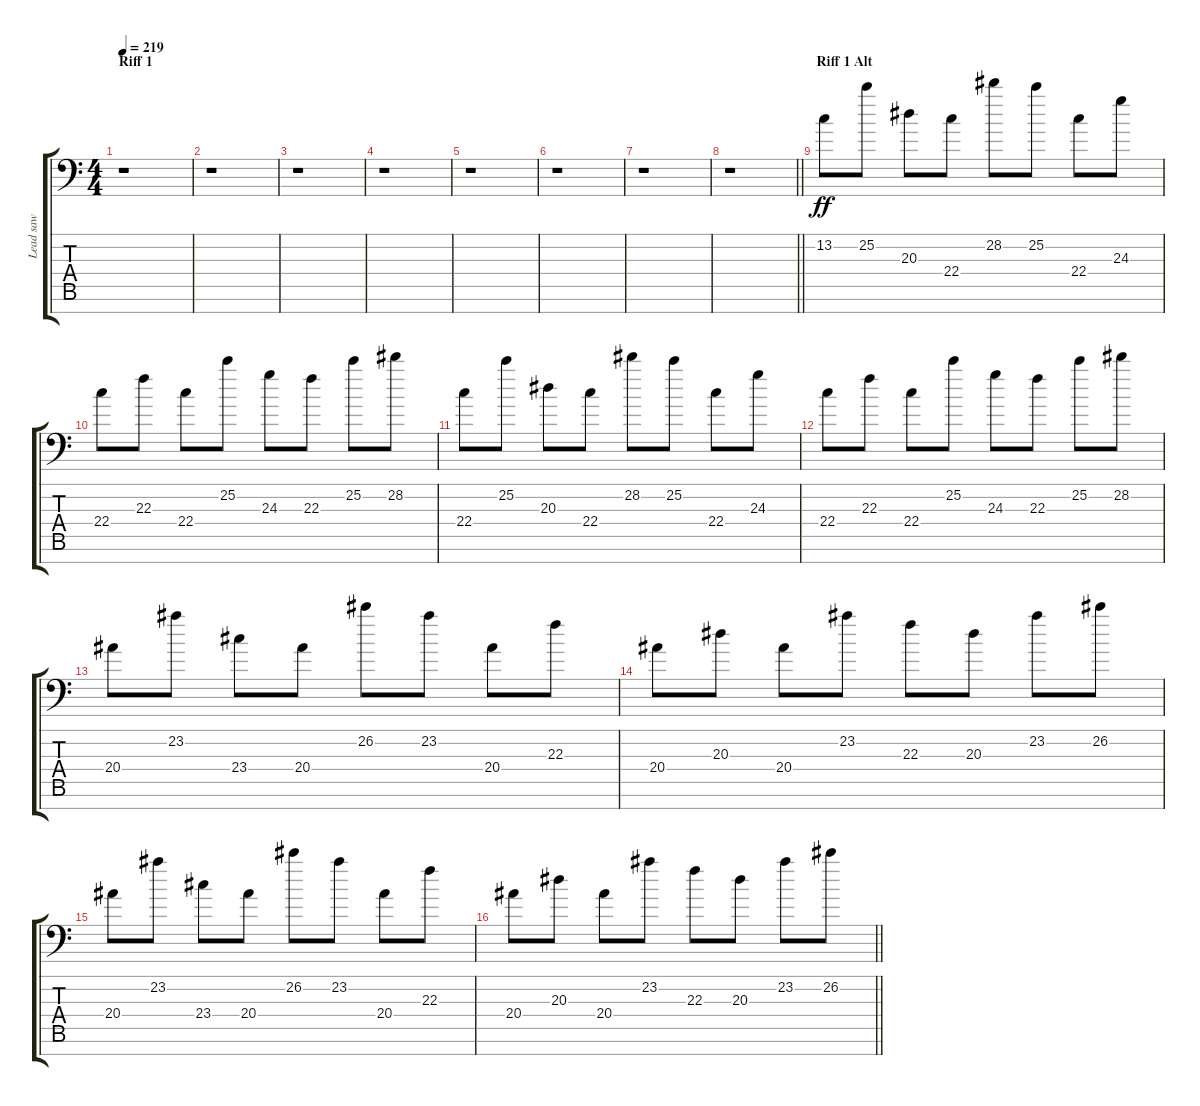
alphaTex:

\track ("Lead saw" "Lead saw") {instrument lead2sawtooth}
\staff {score tabs}
\tuning (C8 B3 G3 D3 A2 E2 C-1) {hide}
\ts (4 4)
\section ("" "Riff 1")
\tempo 219
\clef f4
\ks c
r.1{dy ff} |
r.1 |
r.1 |
r.1 |
r.1 |
r.1 |
r.1 |
\barLineRight lightlight
r.1 |
\section ("" "Riff 1 Alt")
13.2.8 25.2.8 20.3.8 22.4.8 28.2.8 25.2.8 22.4.8 24.3.8 |
22.4.8 22.3.8 22.4.8 25.2.8 24.3.8 22.3.8 25.2.8 28.2.8 |
22.4.8 25.2.8 20.3.8 22.4.8 28.2.8 25.2.8 22.4.8 24.3.8 |
22.4.8 22.3.8 22.4.8 25.2.8 24.3.8 22.3.8 25.2.8 28.2.8 |
20.4.8 23.2.8 23.4.8 20.4.8 26.2.8 23.2.8 20.4.8 22.3.8 |
20.4.8 20.3.8 20.4.8 23.2.8 22.3.8 20.3.8 23.2.8 26.2.8 |
20.4.8 23.2.8 23.4.8 20.4.8 26.2.8 23.2.8 20.4.8 22.3.8 |
\barLineRight lightlight
20.4.8 20.3.8 20.4.8 23.2.8 22.3.8 20.3.8 23.2.8 26.2.8
